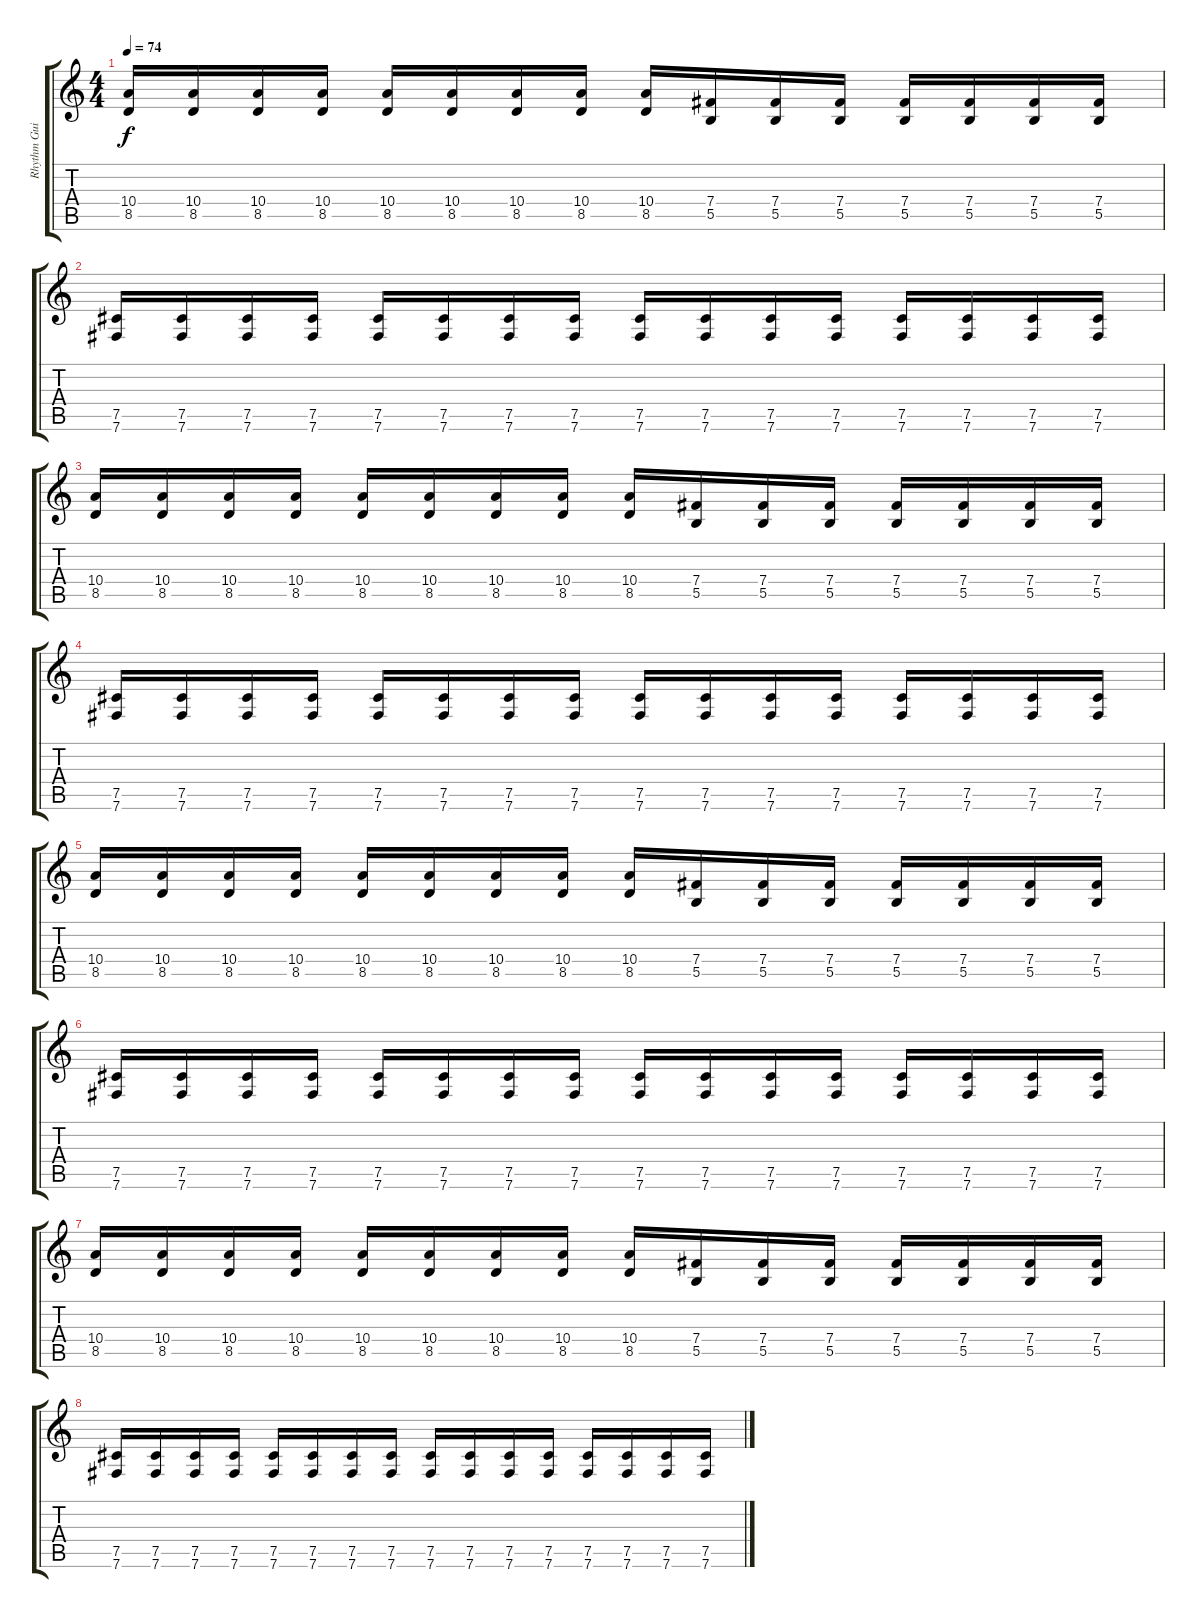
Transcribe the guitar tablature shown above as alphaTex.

\track ("Rhythm Guitar" "Rhythm Gui") {instrument distortionguitar}
\staff {score tabs}
\tuning (Db4 Ab3 E3 B2 Gb2 B1) {hide}
\ts (4 4)
\tempo 74
\clef g2
\ks c
(10.4 8.5).16{dy f} (10.4 8.5).16 (10.4 8.5).16 (10.4 8.5).16 (10.4 8.5).16 (10.4 8.5).16 (10.4 8.5).16 (10.4 8.5).16 (10.4 8.5).16 (7.4 5.5).16 (7.4 5.5).16 (7.4 5.5).16 (7.4 5.5).16 (7.4 5.5).16 (7.4 5.5).16 (7.4 5.5).16 |
(7.5 7.6).16 (7.5 7.6).16 (7.5 7.6).16 (7.5 7.6).16 (7.5 7.6).16 (7.5 7.6).16 (7.5 7.6).16 (7.5 7.6).16 (7.5 7.6).16 (7.5 7.6).16 (7.5 7.6).16 (7.5 7.6).16 (7.5 7.6).16 (7.5 7.6).16 (7.5 7.6).16 (7.5 7.6).16 |
(10.4 8.5).16 (10.4 8.5).16 (10.4 8.5).16 (10.4 8.5).16 (10.4 8.5).16 (10.4 8.5).16 (10.4 8.5).16 (10.4 8.5).16 (10.4 8.5).16 (7.4 5.5).16 (7.4 5.5).16 (7.4 5.5).16 (7.4 5.5).16 (7.4 5.5).16 (7.4 5.5).16 (7.4 5.5).16 |
(7.5 7.6).16 (7.5 7.6).16 (7.5 7.6).16 (7.5 7.6).16 (7.5 7.6).16 (7.5 7.6).16 (7.5 7.6).16 (7.5 7.6).16 (7.5 7.6).16 (7.5 7.6).16 (7.5 7.6).16 (7.5 7.6).16 (7.5 7.6).16 (7.5 7.6).16 (7.5 7.6).16 (7.5 7.6).16 |
(10.4 8.5).16 (10.4 8.5).16 (10.4 8.5).16 (10.4 8.5).16 (10.4 8.5).16 (10.4 8.5).16 (10.4 8.5).16 (10.4 8.5).16 (10.4 8.5).16 (7.4 5.5).16 (7.4 5.5).16 (7.4 5.5).16 (7.4 5.5).16 (7.4 5.5).16 (7.4 5.5).16 (7.4 5.5).16 |
(7.5 7.6).16 (7.5 7.6).16 (7.5 7.6).16 (7.5 7.6).16 (7.5 7.6).16 (7.5 7.6).16 (7.5 7.6).16 (7.5 7.6).16 (7.5 7.6).16 (7.5 7.6).16 (7.5 7.6).16 (7.5 7.6).16 (7.5 7.6).16 (7.5 7.6).16 (7.5 7.6).16 (7.5 7.6).16 |
(10.4 8.5).16 (10.4 8.5).16 (10.4 8.5).16 (10.4 8.5).16 (10.4 8.5).16 (10.4 8.5).16 (10.4 8.5).16 (10.4 8.5).16 (10.4 8.5).16 (7.4 5.5).16 (7.4 5.5).16 (7.4 5.5).16 (7.4 5.5).16 (7.4 5.5).16 (7.4 5.5).16 (7.4 5.5).16 |
(7.5 7.6).16 (7.5 7.6).16 (7.5 7.6).16 (7.5 7.6).16 (7.5 7.6).16 (7.5 7.6).16 (7.5 7.6).16 (7.5 7.6).16 (7.5 7.6).16 (7.5 7.6).16 (7.5 7.6).16 (7.5 7.6).16 (7.5 7.6).16 (7.5 7.6).16 (7.5 7.6).16 (7.5 7.6).16
